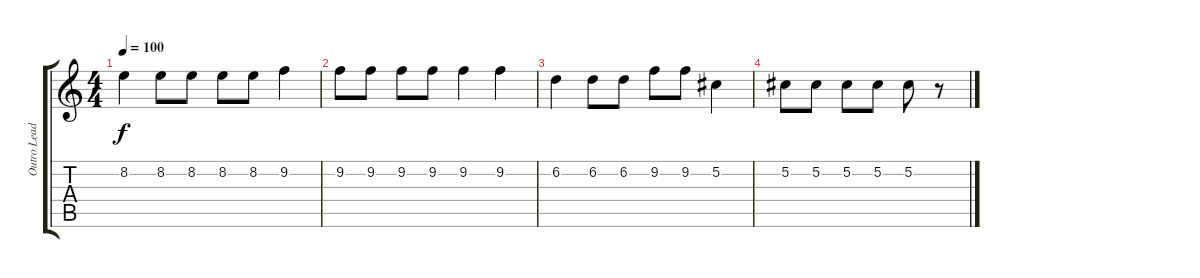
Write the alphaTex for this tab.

\track ("Outro Lead" "Outro Lead") {instrument distortionguitar}
\staff {score tabs}
\tuning (Db4 Ab3 E3 B2 Gb2 B1) {hide}
\ts (4 4)
\tempo 100
\clef g2
\ks c
8.2.4{dy f} 8.2.8 8.2.8 8.2.8 8.2.8 9.2.4 |
9.2.8 9.2.8 9.2.8 9.2.8 9.2.4 9.2.4 |
6.2.4 6.2.8 6.2.8 9.2.8 9.2.8 5.2.4 |
5.2.8 5.2.8 5.2.8 5.2.8 5.2.8 r.8
